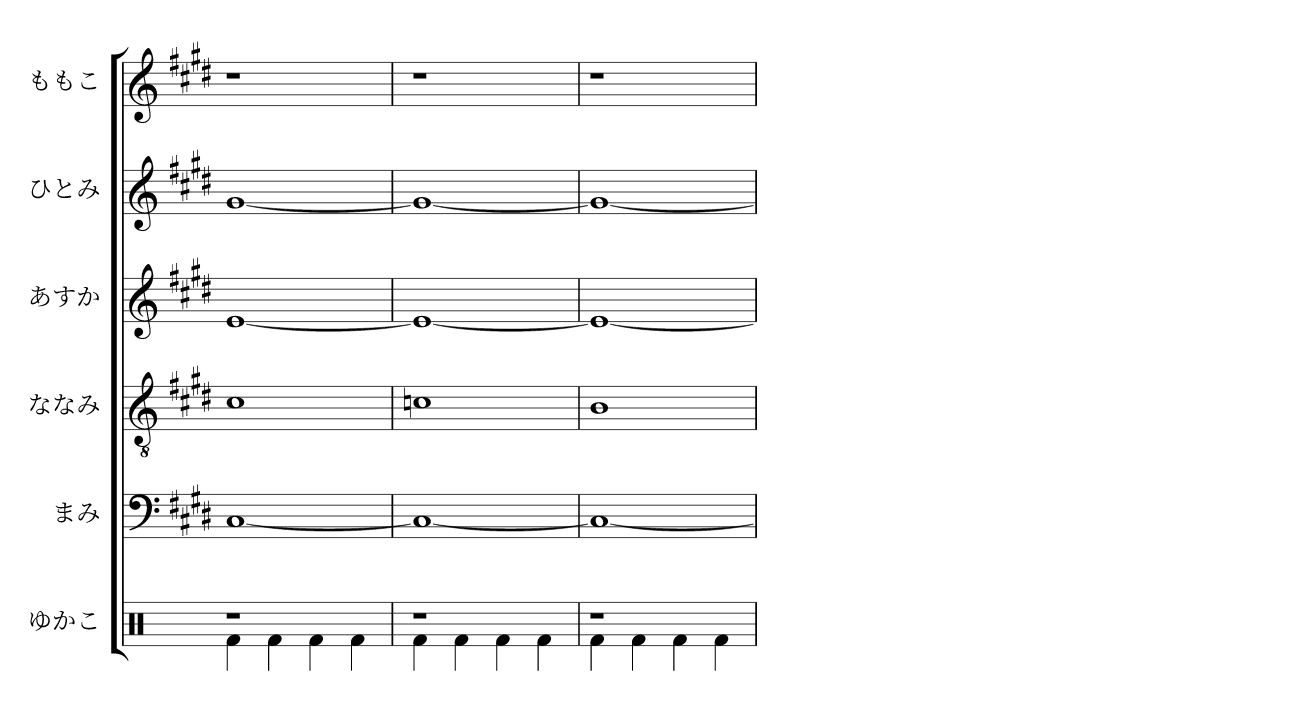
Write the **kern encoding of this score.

**kern	**kern	**kern	**kern	**kern	**kern
*part6	*part5	*part4	*part3	*part2	*part1
*staff6	*staff5	*staff4	*staff3	*staff2	*staff1
*I"ゆかこ	*I"まみ	*I"ななみ	*I"あすか	*I"ひとみ	*I"ももこ
*clefX	*clefF4	*clefGv2	*clefG2	*clefG2	*clefG2
*k[]	*k[f#c#g#d#]	*k[f#c#g#d#]	*k[f#c#g#d#]	*k[f#c#g#d#]	*k[f#c#g#d#]
=1	=1	=1	=1	=1	=1
*^	*	*	*	*	*
1r	4Rf\	[1C#	1c#	[1e	[1g#	1r
.	4Rf\	.	.	.	.	.
.	4Rf\	.	.	.	.	.
.	4Rf\	.	.	.	.	.
=2	=2	=2	=2	=2	=2	=2
1r	4Rf\	1C#_	1cn	1e_	1g#_	1r
.	4Rf\	.	.	.	.	.
.	4Rf\	.	.	.	.	.
.	4Rf\	.	.	.	.	.
=3	=3	=3	=3	=3	=3	=3
1r	4Rf\	1C#_	1B	1e_	1g#_	1r
.	4Rf\	.	.	.	.	.
.	4Rf\	.	.	.	.	.
.	4Rf\	.	.	.	.	.
*v	*v	*	*	*	*	*
=	=	=	=	=	=
*-	*-	*-	*-	*-	*-
